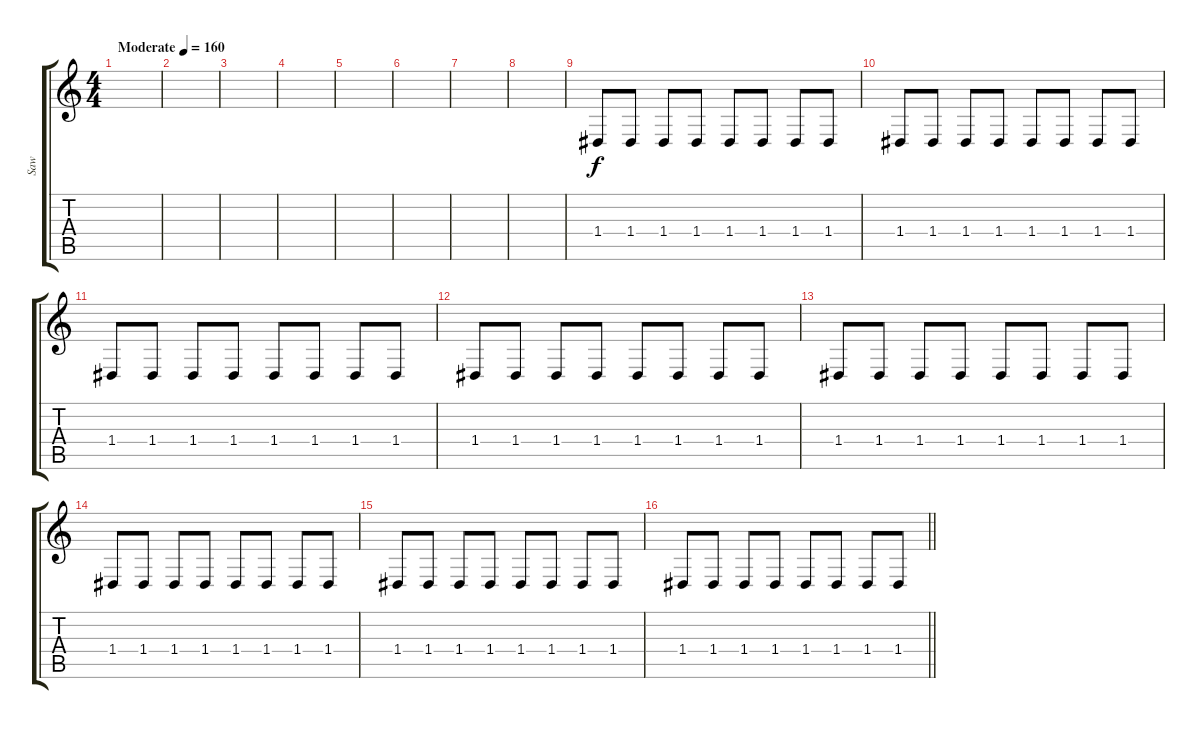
\track ("Saw" "Saw") {instrument lead2sawtooth}
\staff {score tabs}
\tuning (E4 B3 G3 D3 A2 E2) {hide}
\ts (4 4)
\tempo (160 "Moderate")
\clef g2
\ks c
|
|
|
|
|
|
|
|
1.4.8{balance 0} 1.4.8 1.4.8{balance 2} 1.4.8 1.4.8{balance 4} 1.4.8 1.4.8{balance 6} 1.4.8 |
1.4.8{balance 8} 1.4.8 1.4.8{balance 10} 1.4.8 1.4.8{balance 12} 1.4.8 1.4.8{balance 14} 1.4.8 |
1.4.8{balance 16} 1.4.8 1.4.8{balance 14} 1.4.8 1.4.8{balance 12} 1.4.8 1.4.8{balance 10} 1.4.8 |
1.4.8{balance 8} 1.4.8 1.4.8{balance 6} 1.4.8 1.4.8{balance 4} 1.4.8 1.4.8{balance 2} 1.4.8 |
1.4.8{balance 0} 1.4.8 1.4.8{balance 2} 1.4.8 1.4.8{balance 4} 1.4.8 1.4.8{balance 6} 1.4.8 |
1.4.8{balance 8} 1.4.8 1.4.8{balance 10} 1.4.8 1.4.8{balance 12} 1.4.8 1.4.8{balance 14} 1.4.8 |
1.4.8{balance 16} 1.4.8 1.4.8{balance 14} 1.4.8 1.4.8{balance 12} 1.4.8 1.4.8{balance 10} 1.4.8 |
\barLineRight lightlight
1.4.8{balance 8} 1.4.8 1.4.8{balance 6} 1.4.8 1.4.8{balance 4} 1.4.8 1.4.8{balance 2} 1.4.8
